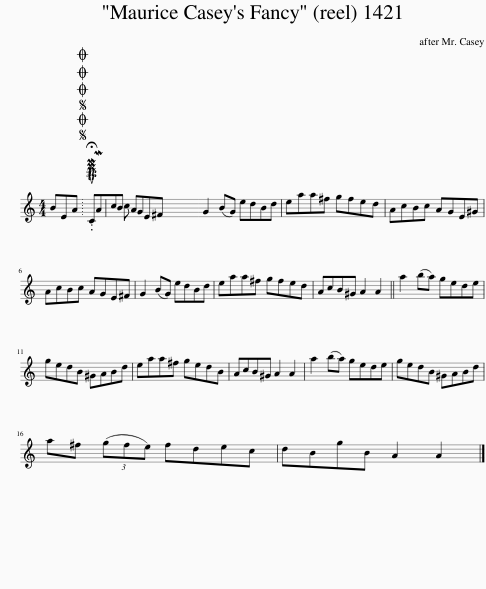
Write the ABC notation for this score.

X:1
L:1/8
M:4/4
I:linebreak $
K:C
V:1 treble
V:1
 BEA |SOSOOO .!fermata!PMTuCMAcB c AGE^F | G2 (BG) edBd | eaa^f gfed | AcBc AGE^G |$ %5
 AcBc AGE^F | G2 (BG) edBd | eaa^f gfed | AcB^G A2 A2 || a2 (ba) gede |$ %10
 gedB ^GABd | eaa^f gedB | AcB^G A2 A2 | a2 (ba) gede | gedB ^GABd |$ %15
 a^f (3(gfe) fdec | dBgB A2 A2 |] %17
